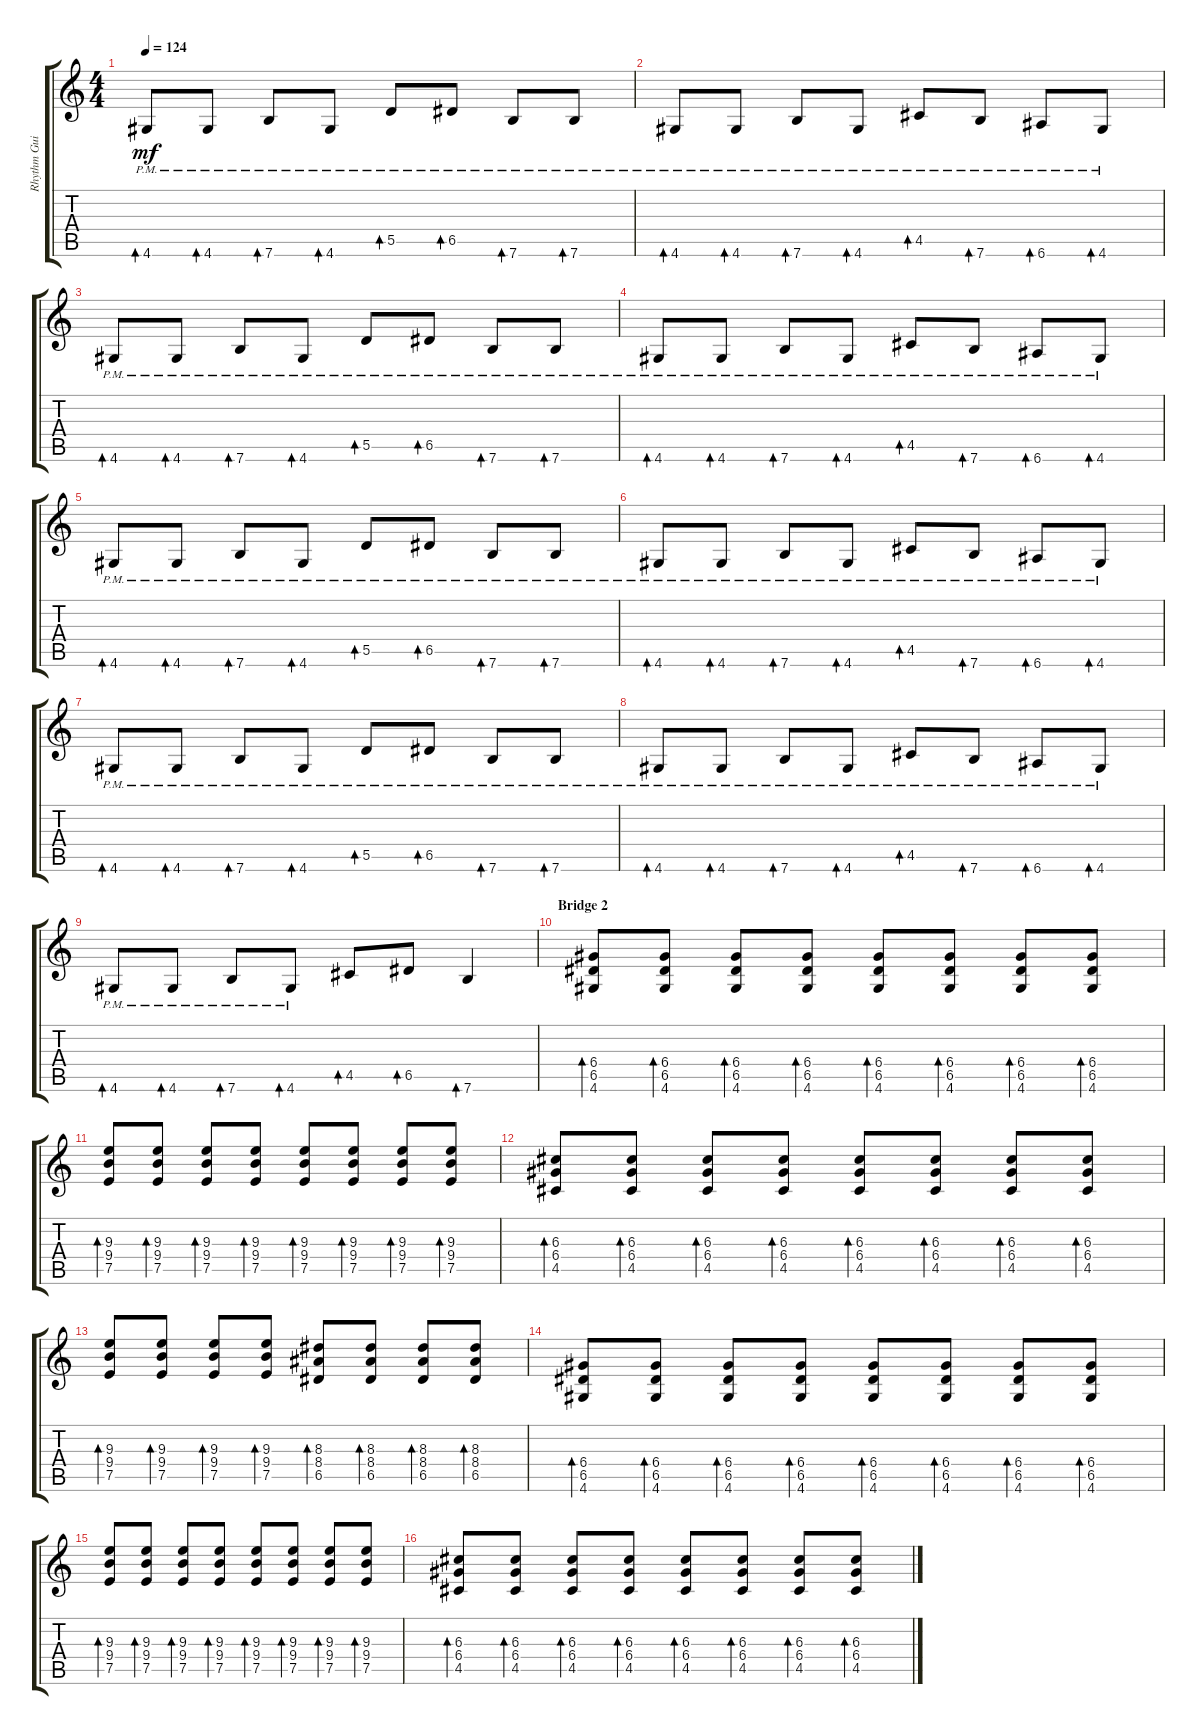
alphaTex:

\track ("Rhythm Guitar" "Rhythm Gui") {instrument overdrivenguitar}
\staff {score tabs}
\tuning (E4 B3 G3 D3 A2 E2) {hide}
\ts (4 4)
\tempo 124
\clef g2
\ks c
4.6{pm}.8{bd 30 dy mf} 4.6{pm}.8{bd 30} 7.6{pm}.8{bd 30} 4.6{pm}.8{bd 30} 5.5{pm}.8{bd 30} 6.5{pm}.8{bd 30} 7.6{pm}.8{bd 30} 7.6{pm}.8{bd 30} |
4.6{pm}.8{bd 30} 4.6{pm}.8{bd 30} 7.6{pm}.8{bd 30} 4.6{pm}.8{bd 30} 4.5{pm}.8{bd 30} 7.6{pm}.8{bd 30} 6.6{pm}.8{bd 30} 4.6{pm}.8{bd 30} |
4.6{pm}.8{bd 30} 4.6{pm}.8{bd 30} 7.6{pm}.8{bd 30} 4.6{pm}.8{bd 30} 5.5{pm}.8{bd 30} 6.5{pm}.8{bd 30} 7.6{pm}.8{bd 30} 7.6{pm}.8{bd 30} |
4.6{pm}.8{bd 30} 4.6{pm}.8{bd 30} 7.6{pm}.8{bd 30} 4.6{pm}.8{bd 30} 4.5{pm}.8{bd 30} 7.6{pm}.8{bd 30} 6.6{pm}.8{bd 30} 4.6{pm}.8{bd 30} |
4.6{pm}.8{bd 30} 4.6{pm}.8{bd 30} 7.6{pm}.8{bd 30} 4.6{pm}.8{bd 30} 5.5{pm}.8{bd 30} 6.5{pm}.8{bd 30} 7.6{pm}.8{bd 30} 7.6{pm}.8{bd 30} |
4.6{pm}.8{bd 30} 4.6{pm}.8{bd 30} 7.6{pm}.8{bd 30} 4.6{pm}.8{bd 30} 4.5{pm}.8{bd 30} 7.6{pm}.8{bd 30} 6.6{pm}.8{bd 30} 4.6{pm}.8{bd 30} |
4.6{pm}.8{bd 30} 4.6{pm}.8{bd 30} 7.6{pm}.8{bd 30} 4.6{pm}.8{bd 30} 5.5{pm}.8{bd 30} 6.5{pm}.8{bd 30} 7.6{pm}.8{bd 30} 7.6{pm}.8{bd 30} |
4.6{pm}.8{bd 30} 4.6{pm}.8{bd 30} 7.6{pm}.8{bd 30} 4.6{pm}.8{bd 30} 4.5{pm}.8{bd 30} 7.6{pm}.8{bd 30} 6.6{pm}.8{bd 30} 4.6{pm}.8{bd 30} |
4.6{pm}.8{bd 30} 4.6{pm}.8{bd 30} 7.6{pm}.8{bd 30} 4.6{pm}.8{bd 30} 4.5.8{bd 30} 6.5.8{bd 30} 7.6.4{bd 30} |
\section ("" "Bridge 2")
(6.4 6.5 4.6).8{bd 30} (6.4 6.5 4.6).8{bd 30} (6.4 6.5 4.6).8{bd 30} (6.4 6.5 4.6).8{bd 30} (6.4 6.5 4.6).8{bd 30} (6.4 6.5 4.6).8{bd 30} (6.4 6.5 4.6).8{bd 30} (6.4 6.5 4.6).8{bd 30} |
(9.3 9.4 7.5).8{bd 30} (9.3 9.4 7.5).8{bd 30} (9.3 9.4 7.5).8{bd 30} (9.3 9.4 7.5).8{bd 30} (9.3 9.4 7.5).8{bd 30} (9.3 9.4 7.5).8{bd 30} (9.3 9.4 7.5).8{bd 30} (9.3 9.4 7.5).8{bd 30} |
(6.3 6.4 4.5).8{bd 30} (6.3 6.4 4.5).8{bd 30} (6.3 6.4 4.5).8{bd 30} (6.3 6.4 4.5).8{bd 30} (6.3 6.4 4.5).8{bd 30} (6.3 6.4 4.5).8{bd 30} (6.3 6.4 4.5).8{bd 30} (6.3 6.4 4.5).8{bd 30} |
(9.3 9.4 7.5).8{bd 30} (9.3 9.4 7.5).8{bd 30} (9.3 9.4 7.5).8{bd 30} (9.3 9.4 7.5).8{bd 30} (8.3 8.4 6.5).8{bd 30} (8.3 8.4 6.5).8{bd 30} (8.3 8.4 6.5).8{bd 30} (8.3 8.4 6.5).8{bd 30} |
(6.4 6.5 4.6).8{bd 30} (6.4 6.5 4.6).8{bd 30} (6.4 6.5 4.6).8{bd 30} (6.4 6.5 4.6).8{bd 30} (6.4 6.5 4.6).8{bd 30} (6.4 6.5 4.6).8{bd 30} (6.4 6.5 4.6).8{bd 30} (6.4 6.5 4.6).8{bd 30} |
(9.3 9.4 7.5).8{bd 30} (9.3 9.4 7.5).8{bd 30} (9.3 9.4 7.5).8{bd 30} (9.3 9.4 7.5).8{bd 30} (9.3 9.4 7.5).8{bd 30} (9.3 9.4 7.5).8{bd 30} (9.3 9.4 7.5).8{bd 30} (9.3 9.4 7.5).8{bd 30} |
(6.3 6.4 4.5).8{bd 30} (6.3 6.4 4.5).8{bd 30} (6.3 6.4 4.5).8{bd 30} (6.3 6.4 4.5).8{bd 30} (6.3 6.4 4.5).8{bd 30} (6.3 6.4 4.5).8{bd 30} (6.3 6.4 4.5).8{bd 30} (6.3 6.4 4.5).8{bd 30}
